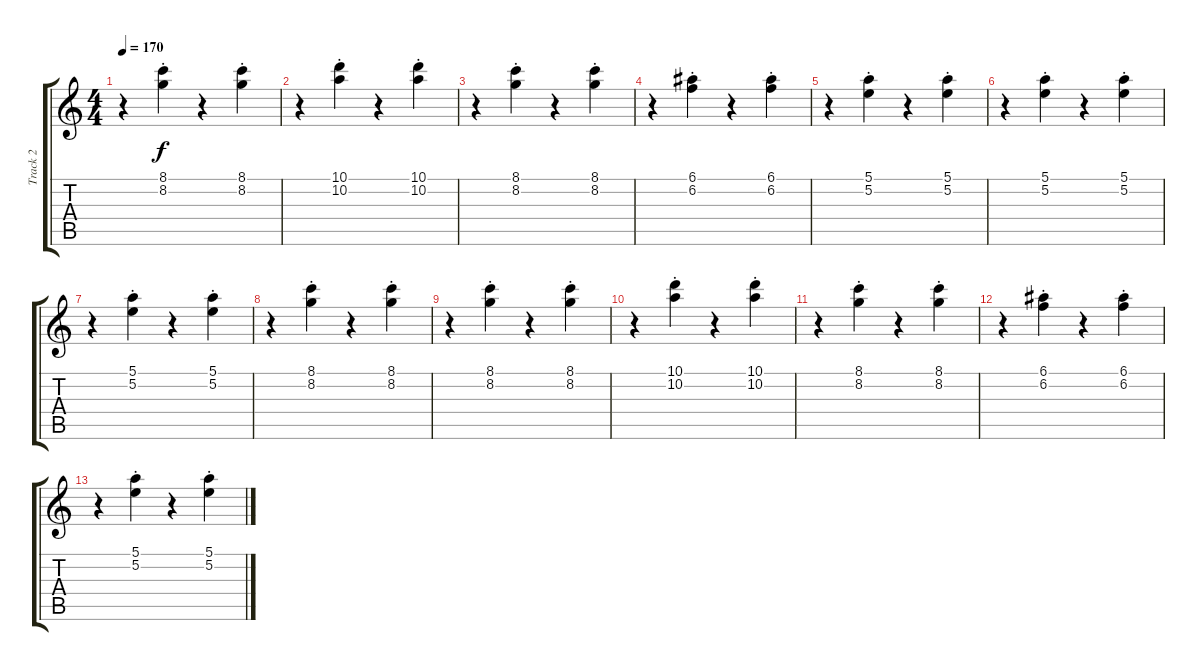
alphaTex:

\track ("Track 2" "Track 2") {instrument acousticguitarsteel}
\staff {score tabs}
\tuning (E4 B3 G3 D3 A2 E2) {hide}
\ts (4 4)
\tempo 170
\clef g2
\ks c
r.4{dy f} (8.1{st} 8.2).4 r.4 (8.1{st} 8.2).4 |
r.4 (10.1 10.2{st}).4 r.4 (10.1 10.2{st}).4 |
r.4 (8.1 8.2{st}).4 r.4 (8.1 8.2{st}).4 |
r.4 (6.1 6.2{st}).4 r.4 (6.1 6.2{st}).4 |
r.4 (5.1 5.2{st}).4 r.4 (5.1 5.2{st}).4 |
r.4 (5.1{st} 5.2).4 r.4 (5.1{st} 5.2).4 |
r.4 (5.1{st} 5.2).4 r.4 (5.1{st} 5.2).4 |
r.4 (8.1{st} 8.2).4 r.4 (8.1{st} 8.2).4 |
r.4 (8.1{st} 8.2).4 r.4 (8.1{st} 8.2).4 |
r.4 (10.1 10.2{st}).4 r.4 (10.1 10.2{st}).4 |
r.4 (8.1 8.2{st}).4 r.4 (8.1 8.2{st}).4 |
r.4 (6.1 6.2{st}).4 r.4 (6.1 6.2{st}).4 |
r.4 (5.1 5.2{st}).4 r.4 (5.1 5.2{st}).4
